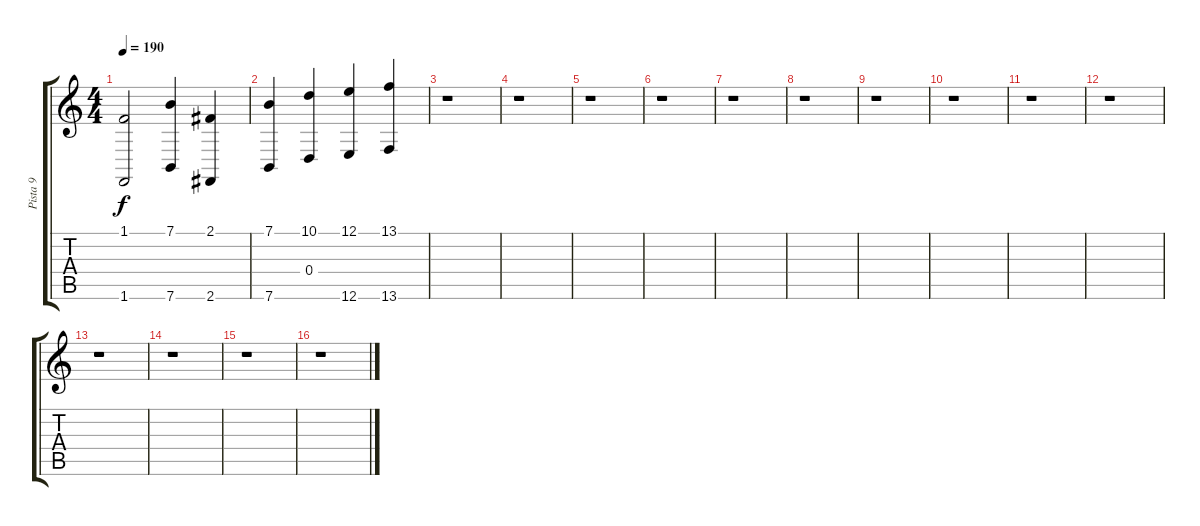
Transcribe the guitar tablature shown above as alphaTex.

\track ("Pista 9" "Pista 9") {instrument choiraahs}
\staff {score tabs}
\tuning (E4 B3 G3 D3 A2 E2) {hide}
\ts (4 4)
\tempo 190
\clef g2
\ks c
(1.1{t} 1.6{t}).2{dy f} (7.1 7.6).4 (2.1 2.6).4 |
(7.1 7.6).4 (10.1 0.4).4 (12.1 12.6).4 (13.1 13.6).4 |
r.1 |
r.1 |
r.1 |
r.1 |
r.1 |
r.1 |
r.1 |
r.1 |
r.1 |
r.1 |
r.1 |
r.1 |
r.1 |
r.1
